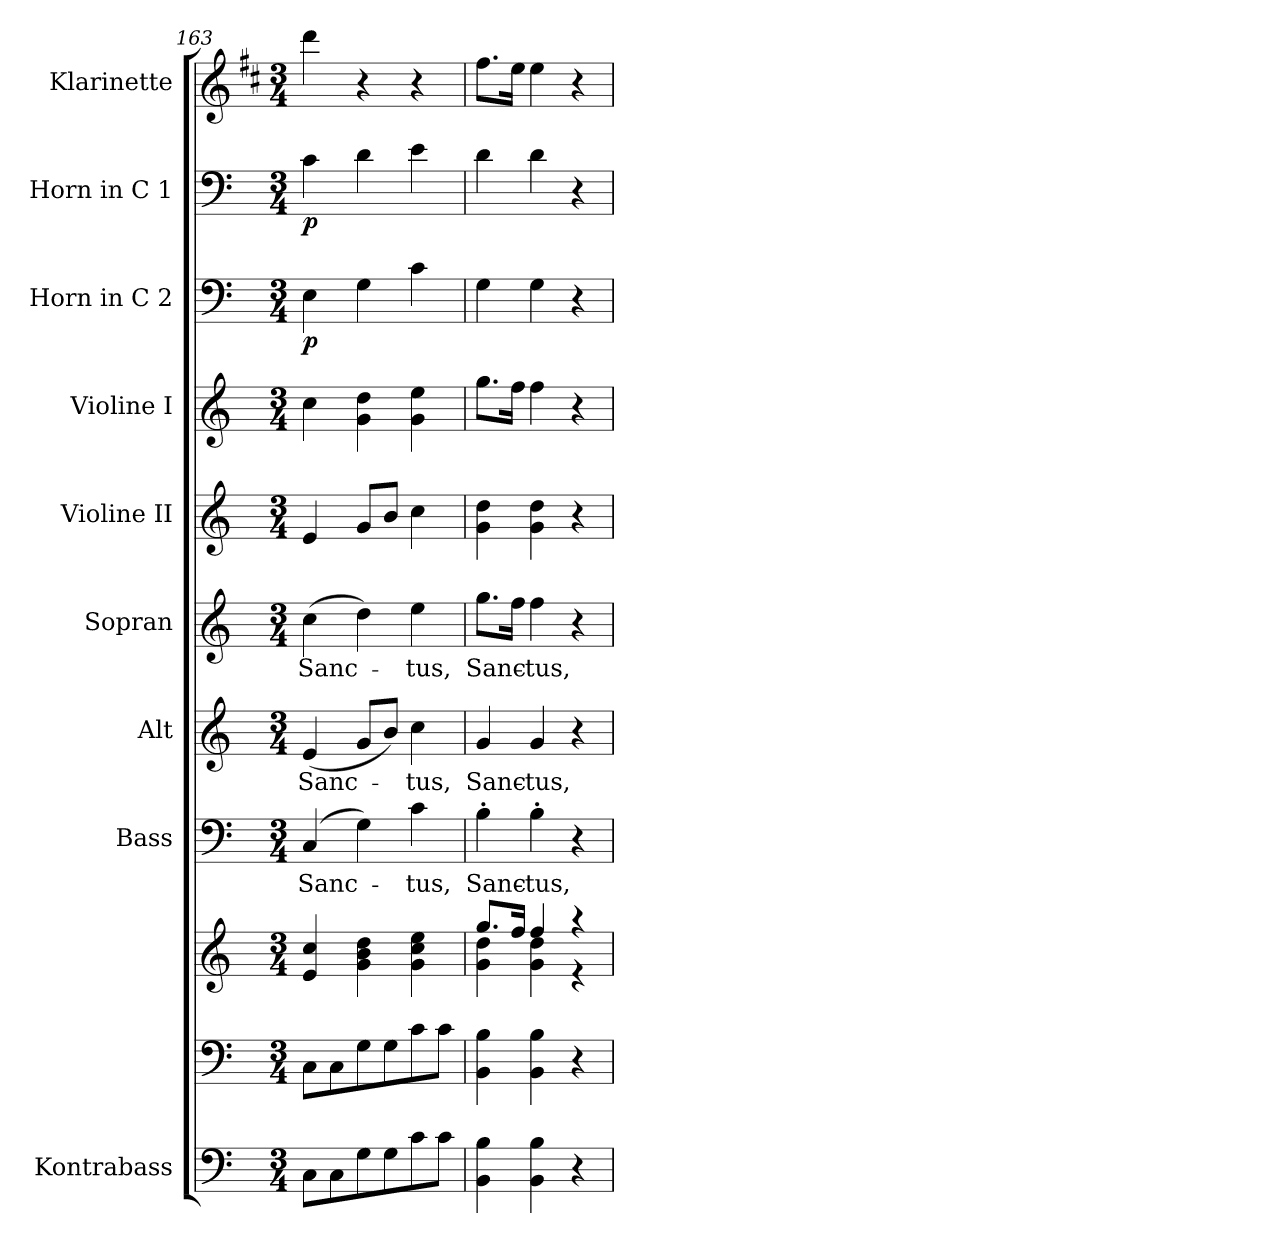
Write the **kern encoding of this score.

**kern	**kern	**kern	**kern	**text	**kern	**text	**kern	**text	**kern	**kern	**kern	**dynam	**kern	**dynam	**kern
*part10	*part9	*part9	*part8	*part8	*part7	*part7	*part6	*part6	*part5	*part4	*part3	*part3	*part2	*part2	*part1
*staff11	*staff10	*staff9	*staff8	*staff8	*staff7	*staff7	*staff6	*staff6	*staff5	*staff4	*staff3	*staff3	*staff2	*staff2	*staff1
*I"Kontrabass	*	*	*I"Bass	*	*I"Alt	*	*I"Sopran	*	*I"Violine II	*I"Violine I	*I"Horn in C 2	*	*I"Horn in C 1	*	*I"Klarinette
*I'Kb.	*	*	*I'B.	*	*I'A.	*	*I'S.	*	*I'Vl. II	*I'Vl. I	*I'Horn 2	*	*I'Horn 1	*	*I'Kl.
*clefF4	*clefF4	*clefG2	*clefF4	*	*clefG2	*	*clefG2	*	*clefG2	*clefG2	*clefF4	*	*clefF4	*	*clefG2
*ITrd7c12	*	*	*	*	*	*	*	*	*	*	*	*	*	*	*ITrd1c2
*k[]	*k[]	*k[]	*k[]	*	*k[]	*	*k[]	*	*k[]	*k[]	*k[]	*	*k[]	*	*k[]
*C:	*C:	*C:	*C:	*	*C:	*	*C:	*	*C:	*C:	*C:	*	*C:	*	*C:
*M3/4	*M3/4	*M3/4	*M3/4	*	*M3/4	*	*M3/4	*	*M3/4	*M3/4	*M3/4	*	*M3/4	*	*M3/4
=163	=163	=163	=163	=163	=163	=163	=163	=163	=163	=163	=163	=163	=163	=163	=163
!	!	!	!	!LO:LY:b	!	!LO:LY:b	!	!LO:LY:b	!	!	!	!LO:DY:b	!	!LO:DY:b	!
8CC\L	8C\L	4e/ 4cc/	(4C/	Sanc-	(<4e/	Sanc-	(>4cc\	Sanc-	4e/	4cc\	4E\	p	4c\	p	4ccc\
8CC\	8C\	.	.	.	.	.	.	.	.	.	.	.	.	.	.
8GG\	8G\	4g\ 4b\ 4dd\	4G\)	.	8g/L	.	4dd\)	.	8g/L	4g\ 4dd\	4G\	.	4d\	.	4r
8GG\	8G\	.	.	.	8b/J)	.	.	.	8b/J	.	.	.	.	.	.
!	!	!	!	!LO:LY:b	!	!LO:LY:b	!	!LO:LY:b	!	!	!	!	!	!	!
8C\	8c\	4g\ 4cc\ 4ee\	4c\	-tus,	4cc\	-tus,	4ee\	-tus,	4cc\	4g\ 4ee\	4c\	.	4e\	.	4r
8C\J	8c\J	.	.	.	.	.	.	.	.	.	.	.	.	.	.
=164	=164	=164	=164	=164	=164	=164	=164	=164	=164	=164	=164	=164	=164	=164	=164
*	*	*^	*	*	*	*	*	*	*	*	*	*	*	*	*
!	!	!	!	!	!LO:LY:b	!	!LO:LY:b	!	!LO:LY:b	!	!	!	!	!	!	!
4BBB\ 4BB\	4BB\ 4B\	8.gg/L	4g\ 4dd\	4B'>\	Sanc-	4g/	Sanc-	8.gg\L	Sanc-	4g\ 4dd\	8.gg\L	4G\	.	4d\	.	8.ee\L
.	.	16ff/Jk	.	.	.	.	.	16ff\Jk	.	.	16ff\Jk	.	.	.	.	16dd\Jk
!	!	!	!	!	!LO:LY:b	!	!LO:LY:b	!	!LO:LY:b	!	!	!	!	!	!	!
4BBB\ 4BB\	4BB\ 4B\	4ff/	4g\ 4dd\	4B'>\	-tus,	4g/	-tus,	4ff\	-tus,	4g\ 4dd\	4ff\	4G\	.	4d\	.	4dd\
4r	4r	4r	4r	4r	.	4r	.	4r	.	4r	4r	4r	.	4r	.	4r
*	*	*v	*v	*	*	*	*	*	*	*	*	*	*	*	*	*
=	=	=	=	=	=	=	=	=	=	=	=	=	=	=	=
*-	*-	*-	*-	*-	*-	*-	*-	*-	*-	*-	*-	*-	*-	*-	*-
